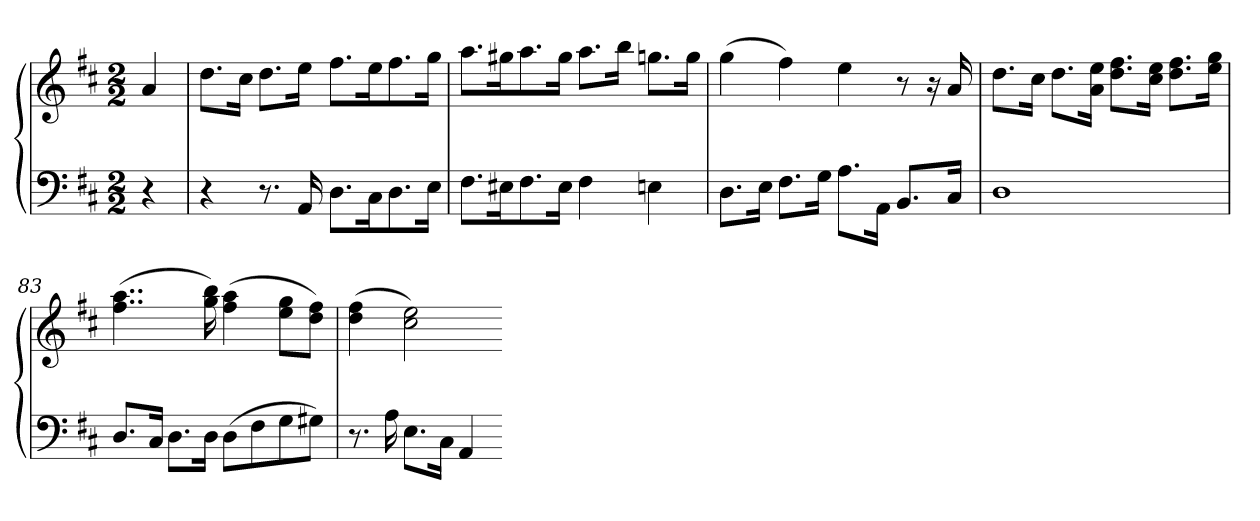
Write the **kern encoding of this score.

**kern	**kern
*part1	*part1
*staff2	*staff1
*clefF4	*clefG2
*k[f#c#]	*k[f#c#]
*D:	*D:
*M2/2	*M2/2
=	=
4r	4a
=79	=79
4r	8.ddL
.	16cc#Jk
8.r	8.ddL
16AA	16eeJk
8.DL	8.ff#L
16C#K	16eeK
8.D	8.ff#
16EJk	16ggJk
=80	=80
8.F#L	8.aaL
16E#XK	16gg#XK
8.F#	8.aa
16E#Jk	16gg#Jk
4F#	8.aaL
.	16bbJk
4En	8.ggnL
.	16ggJk
=81	=81
8.DL	(4gg
16EJk	.
8.F#L	4ff#)
16GJk	.
8.AL	4ee
16AAJk	.
8.BBL	8r
.	16r
16C#Jk	16a
=82	=82
1D	8.ddL
.	16cc#Jk
.	8.ddL
.	16a 16eeJk
.	8.dd 8.ff#L
.	16cc# 16eeJk
.	8.dd 8.ff#L
.	16ee 16ggJk
=83	=83
8.DL	(4..ff# 4..aa
16C#Jk	.
8.DL	.
16DJk	16gg 16bb)
(8DL	(4ff# 4aa
8F#	.
8G	8ee 8ggL
8G#XJ)	8dd 8ff#J)
=84	=84
8.r	(4dd 4ff#
16A	.
8.EL	2cc# 2ee)
16C#Jk	.
4AA	.
=-	=-
*-	*-
